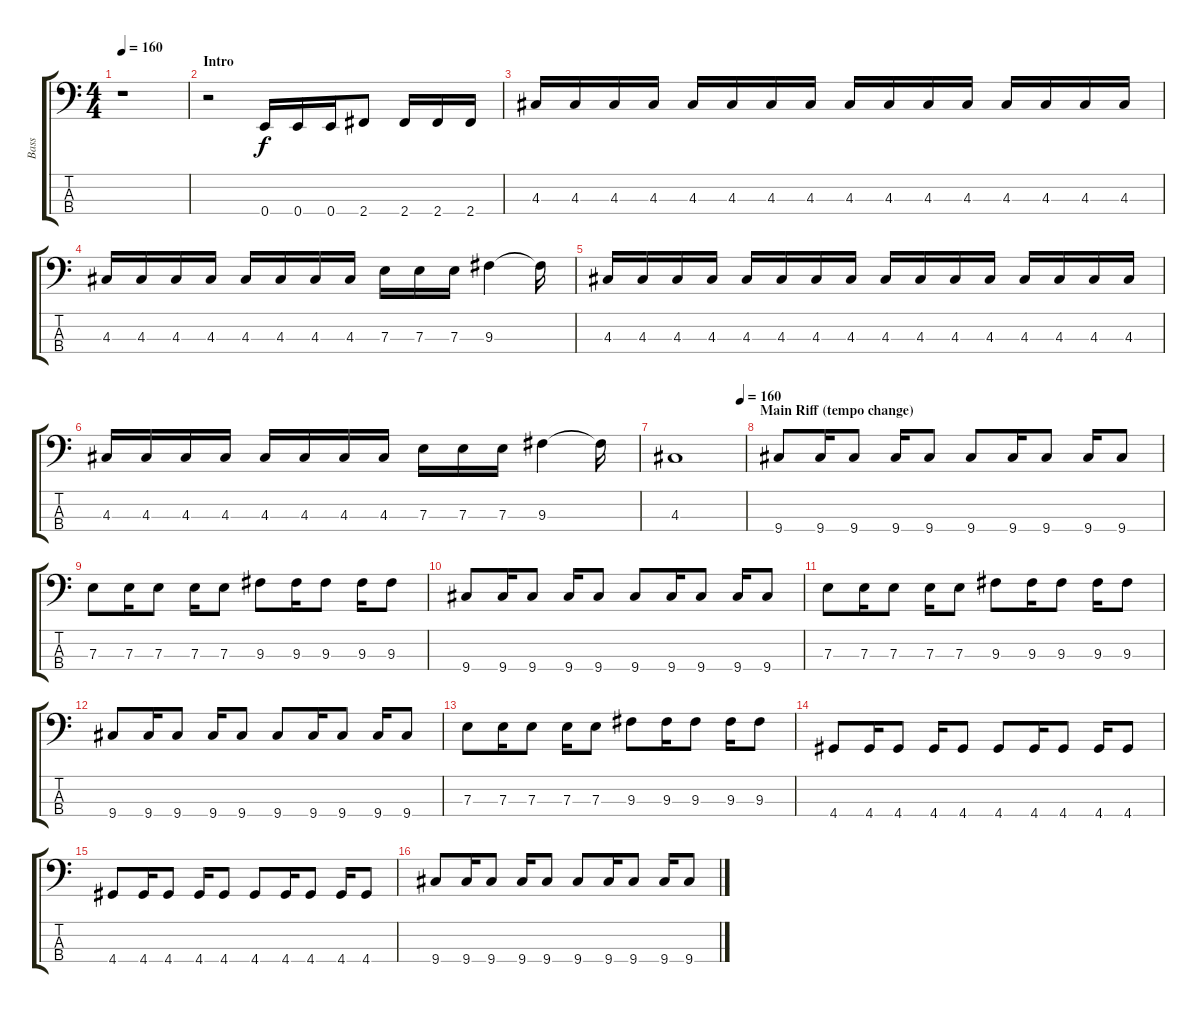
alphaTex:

\track ("Bass" "Bass") {instrument electricbassfinger}
\staff {score tabs}
\tuning (G2 D2 A1 E1) {hide}
\ts (4 4)
\tempo 160
\tempo 84
\tempo 160
\clef f4
\ks c
r.1{dy f instrument electricbassfinger} |
\section ("" "Intro")
r.2 0.4.16 0.4.16 0.4.16 2.4.8 2.4.16 2.4.16 2.4.16 |
4.3.16 4.3.16 4.3.16 4.3.16 4.3.16 4.3.16 4.3.16 4.3.16 4.3.16 4.3.16 4.3.16 4.3.16 4.3.16 4.3.16 4.3.16 4.3.16 |
4.3.16 4.3.16 4.3.16 4.3.16 4.3.16 4.3.16 4.3.16 4.3.16 7.3.16 7.3.16 7.3.16 9.3.4 9.3{t}.16 |
4.3.16 4.3.16 4.3.16 4.3.16 4.3.16 4.3.16 4.3.16 4.3.16 4.3.16 4.3.16 4.3.16 4.3.16 4.3.16 4.3.16 4.3.16 4.3.16 |
4.3.16 4.3.16 4.3.16 4.3.16 4.3.16 4.3.16 4.3.16 4.3.16 7.3.16 7.3.16 7.3.16 9.3.4 9.3{t}.16 |
\tempo (160 0.9375)
4.3.1 |
\section ("" "Main Riff (tempo change)")
9.4.8 9.4.16 9.4.8 9.4.16 9.4.8 9.4.8 9.4.16 9.4.8 9.4.16 9.4.8 |
7.3.8 7.3.16 7.3.8 7.3.16 7.3.8 9.3.8 9.3.16 9.3.8 9.3.16 9.3.8 |
9.4.8 9.4.16 9.4.8 9.4.16 9.4.8 9.4.8 9.4.16 9.4.8 9.4.16 9.4.8 |
7.3.8 7.3.16 7.3.8 7.3.16 7.3.8 9.3.8 9.3.16 9.3.8 9.3.16 9.3.8 |
9.4.8 9.4.16 9.4.8 9.4.16 9.4.8 9.4.8 9.4.16 9.4.8 9.4.16 9.4.8 |
7.3.8 7.3.16 7.3.8 7.3.16 7.3.8 9.3.8 9.3.16 9.3.8 9.3.16 9.3.8 |
4.4.8 4.4.16 4.4.8 4.4.16 4.4.8 4.4.8 4.4.16 4.4.8 4.4.16 4.4.8 |
4.4.8 4.4.16 4.4.8 4.4.16 4.4.8 4.4.8 4.4.16 4.4.8 4.4.16 4.4.8 |
9.4.8 9.4.16 9.4.8 9.4.16 9.4.8 9.4.8 9.4.16 9.4.8 9.4.16 9.4.8
